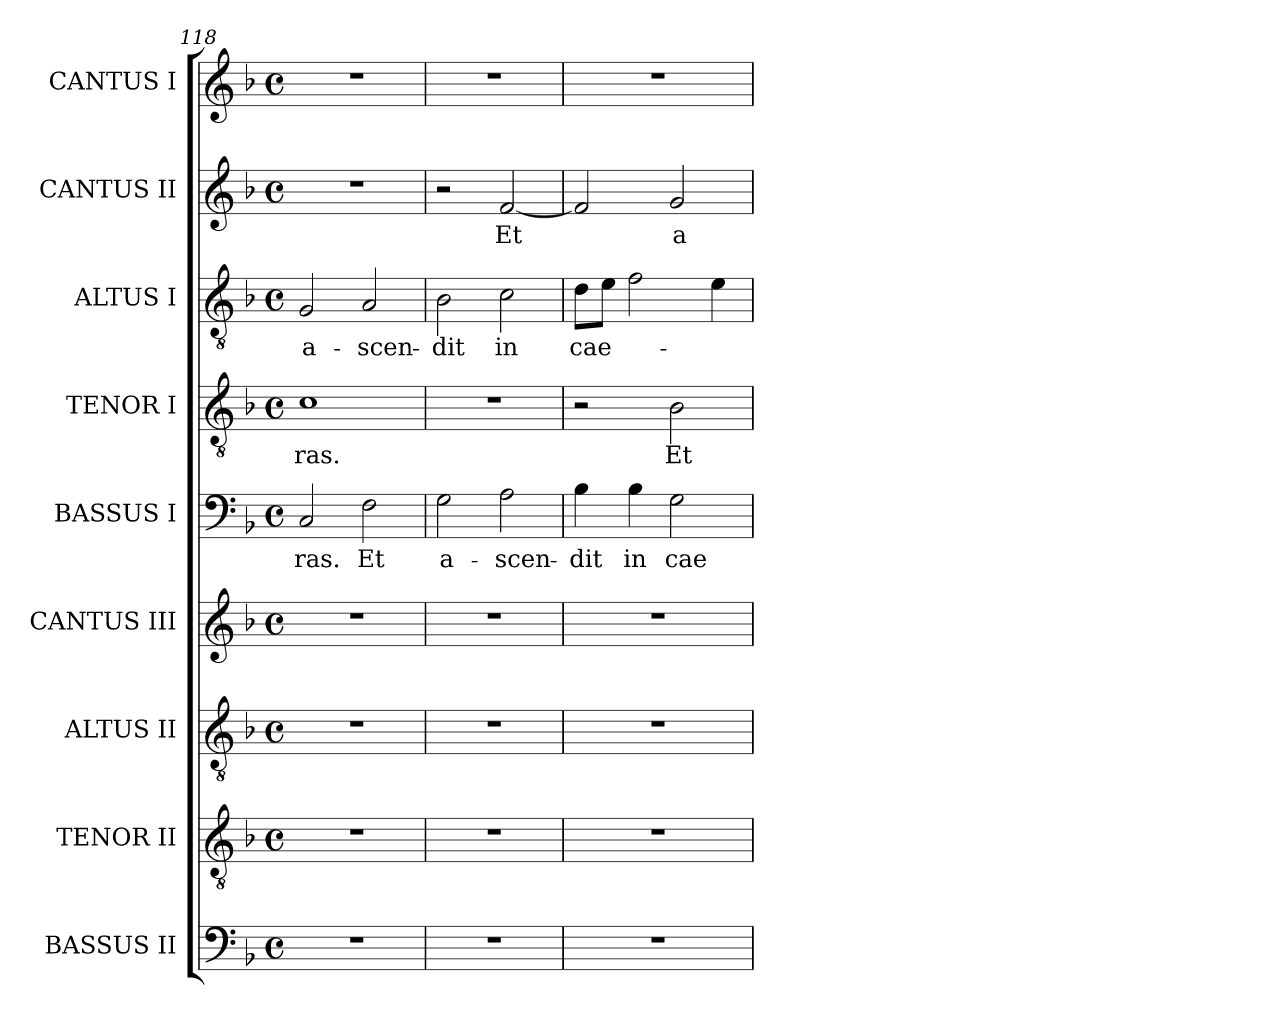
**kern	**kern	**kern	**kern	**kern	**text	**kern	**text	**kern	**text	**kern	**text	**kern
*part9	*part8	*part7	*part6	*part5	*part5	*part4	*part4	*part3	*part3	*part2	*part2	*part1
*staff9	*staff8	*staff7	*staff6	*staff5	*staff5	*staff4	*staff4	*staff3	*staff3	*staff2	*staff2	*staff1
*I"BASSUS II	*I"TENOR II	*I"ALTUS II	*I"CANTUS III	*I"BASSUS I	*	*I"TENOR I	*	*I"ALTUS I	*	*I"CANTUS II	*	*I"CANTUS I
*I'B. II	*I'T. II	*I'A. II	*I'C. III	*I'B. I	*	*I'T. I	*	*I'A. I	*	*I'C. II	*	*I'C. I
*clefF4	*clefGv2	*clefGv2	*clefG2	*clefF4	*	*clefGv2	*	*clefGv2	*	*clefG2	*	*clefG2
*	*ITrd7c12	*ITrd7c12	*	*	*	*ITrd7c12	*	*ITrd7c12	*	*	*	*
*k[b-]	*k[b-]	*k[b-]	*k[b-]	*k[b-]	*	*k[b-]	*	*k[b-]	*	*k[b-]	*	*k[b-]
*F:	*F:	*F:	*F:	*F:	*	*F:	*	*F:	*	*F:	*	*F:
*M4/4	*M4/4	*M4/4	*M4/4	*M4/4	*	*M4/4	*	*M4/4	*	*M4/4	*	*M4/4
*met(c)	*met(c)	*met(c)	*met(c)	*met(c)	*	*met(c)	*	*met(c)	*	*met(c)	*	*met(c)
=118	=118	=118	=118	=118	=118	=118	=118	=118	=118	=118	=118	=118
!	!	!	!	!	!LO:LY:b:color=#000000	!	!	!	!	!	!	!
!	!	!	!	!	!	!	!LO:LY:b:color=#000000	!	!	!	!	!
!	!	!	!	!	!	!	!	!	!LO:LY:b:color=#000000	!	!	!
1r	1r	1r	1r	2Ci/	-ras.	1Ci	-ras.	2GGi/	a-	1r	.	1r
!	!	!	!	!	!LO:LY:b:color=#000000	!	!	!	!	!	!	!
!	!	!	!	!	!	!	!	!	!LO:LY:b:color=#000000	!	!	!
.	.	.	.	2Fi\	Et	.	.	2AAi/	-scen-	.	.	.
=119	=119	=119	=119	=119	=119	=119	=119	=119	=119	=119	=119	=119
!	!	!	!	!	!LO:LY:b:color=#000000	!	!	!	!	!	!	!
!	!	!	!	!	!	!	!	!	!LO:LY:b:color=#000000	!	!	!
1r	1r	1r	1r	2Gi\	a-	1r	.	2BB-i\	-dit	2r	.	1r
!	!	!	!	!	!LO:LY:b:color=#000000	!	!	!	!	!	!	!
!	!	!	!	!	!	!	!	!	!LO:LY:b:color=#000000	!	!	!
!	!	!	!	!	!	!	!	!	!	!	!LO:LY:b:color=#000000	!
.	.	.	.	2Ai\	-scen-	.	.	2Ci\	in	[<2fi/	Et	.
=120	=120	=120	=120	=120	=120	=120	=120	=120	=120	=120	=120	=120
!	!	!	!	!	!LO:LY:b:color=#000000	!	!	!	!	!	!	!
!	!	!	!	!	!	!	!	!	!LO:LY:b:color=#000000	!	!	!
1r	1r	1r	1r	4B-i\	-dit	2r	.	8Di\L	cae-	2fi/]	.	1r
.	.	.	.	.	.	.	.	8Ei\J	.	.	.	.
!	!	!	!	!	!LO:LY:b:color=#000000	!	!	!	!	!	!	!
.	.	.	.	4B-i\	in	.	.	2Fi\	.	.	.	.
!	!	!	!	!	!LO:LY:b:color=#000000	!	!	!	!	!	!	!
!	!	!	!	!	!	!	!LO:LY:b:color=#000000	!	!	!	!	!
!	!	!	!	!	!	!	!	!	!	!	!LO:LY:b:color=#000000	!
.	.	.	.	2Gi\	cae-	2BB-i\	Et	.	.	2gi/	a-	.
.	.	.	.	.	.	.	.	4Ei\	.	.	.	.
=	=	=	=	=	=	=	=	=	=	=	=	=
*-	*-	*-	*-	*-	*-	*-	*-	*-	*-	*-	*-	*-
